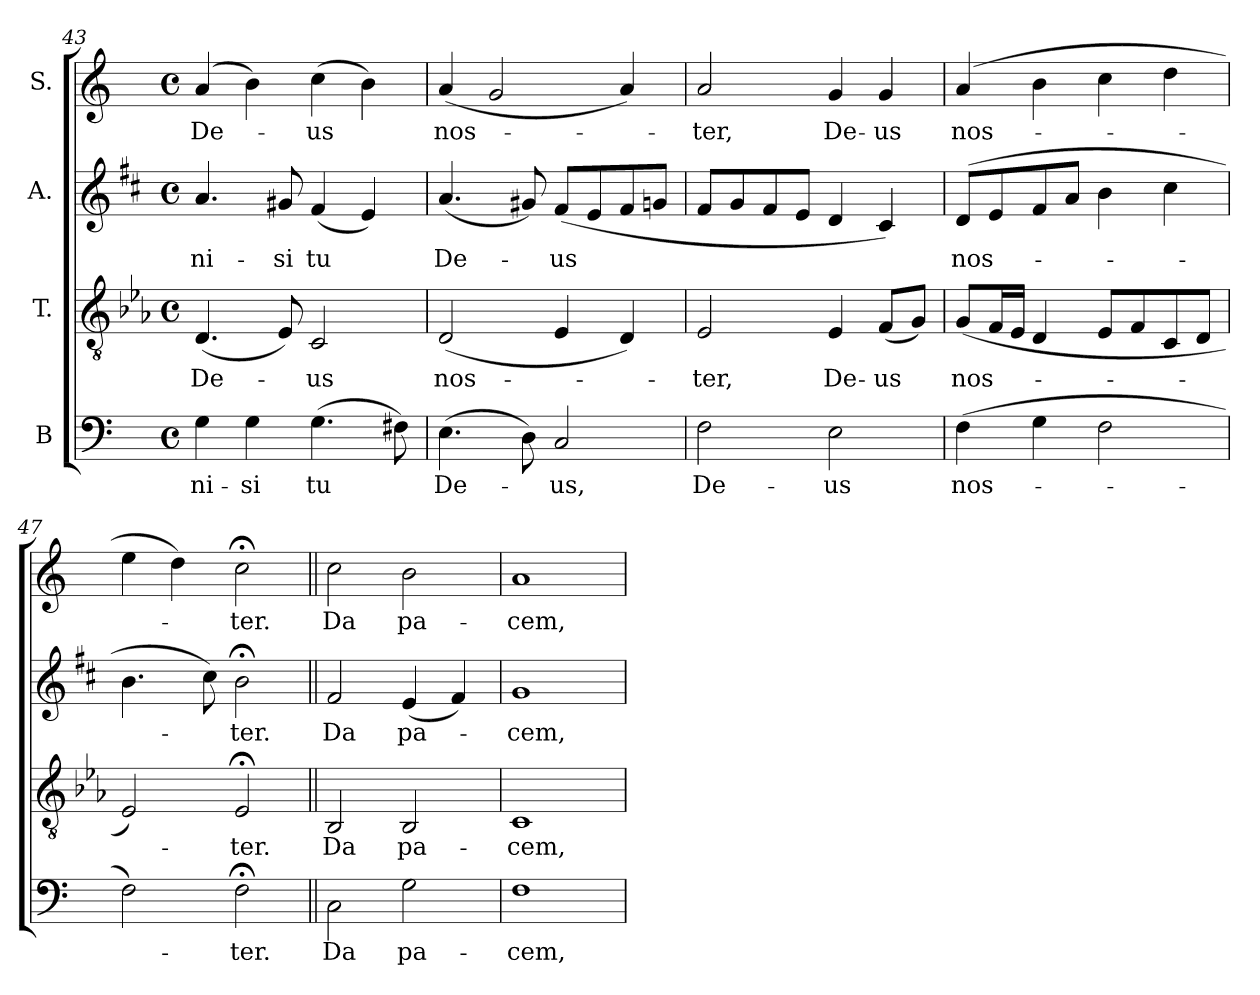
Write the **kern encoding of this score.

**kern	**text	**kern	**text	**kern	**text	**kern	**text
*part4	*part4	*part3	*part3	*part2	*part2	*part1	*part1
*staff4	*staff4	*staff3	*staff3	*staff2	*staff2	*staff1	*staff1
*I"B	*	*I"T.	*	*I"A.	*	*I"S.	*
*clefF4	*	*clefGv2	*	*clefG2	*	*clefG2	*
*	*	*ITrd2c3	*	*ITrd1c2	*	*	*
*k[]	*	*k[]	*	*k[]	*	*k[]	*
*a:	*	*a:	*	*a:	*	*a:	*
*M4/4	*	*M4/4	*	*M4/4	*	*M4/4	*
*met(c)	*	*met(c)	*	*met(c)	*	*met(c)	*
=43	=43	=43	=43	=43	=43	=43	=43
!	!LO:LY:b:color=#000000	!	!	!	!	!	!
!	!	!	!LO:LY:b:color=#000000	!	!	!	!
!	!	!	!	!	!LO:LY:b:color=#000000	!	!
!	!	!	!	!	!	!	!LO:LY:b:color=#000000
4Gi\	ni-	(4.BBi/	De-	4.gi/	ni-	(4ai/	De-
!	!LO:LY:b:color=#000000	!	!	!	!	!	!
4Gi\	-si	.	.	.	.	4bi\)	.
!	!	!	!	!	!LO:LY:b:color=#000000	!	!
.	.	8Ci/)	.	8f#Xi/	-si	.	.
!	!LO:LY:b:color=#000000	!	!	!	!	!	!
!	!	!	!LO:LY:b:color=#000000	!	!	!	!
!	!	!	!	!	!LO:LY:b:color=#000000	!	!
!	!	!	!	!	!	!	!LO:LY:b:color=#000000
(4.Gi\	tu	2AAi/	-us	(4ei/	tu	(4cci\	-us
.	.	.	.	4di/)	.	4bi\)	.
8F#Xi\)	.	.	.	.	.	.	.
=44	=44	=44	=44	=44	=44	=44	=44
!	!LO:LY:b:color=#000000	!	!	!	!	!	!
!	!	!	!LO:LY:b:color=#000000	!	!	!	!
!	!	!	!	!	!LO:LY:b:color=#000000	!	!
!	!	!	!	!	!	!	!LO:LY:b:color=#000000
(4.Ei\	De-	(2BBi/	nos-	(4.gi/	De-	(4ai/	nos-
.	.	.	.	.	.	2gi/	.
8Di\)	.	.	.	8f#Xi/)	.	.	.
!	!LO:LY:b:color=#000000	!	!	!	!	!	!
!	!	!	!	!	!LO:LY:b:color=#000000	!	!
2Ci/	-us,	4Ci/	.	(8ei/L	-us	.	.
.	.	.	.	8di/	.	.	.
.	.	4BBi/)	.	8ei/	.	4ai/)	.
.	.	.	.	8fni/J	.	.	.
=45	=45	=45	=45	=45	=45	=45	=45
!	!LO:LY:b:color=#000000	!	!	!	!	!	!
!	!	!	!LO:LY:b:color=#000000	!	!	!	!
!	!	!	!	!	!	!	!LO:LY:b:color=#000000
2Fi\	De-	2Ci/	-ter,	8ei/L	.	2ai/	-ter,
.	.	.	.	8fi/	.	.	.
.	.	.	.	8ei/	.	.	.
.	.	.	.	8di/J	.	.	.
!	!LO:LY:b:color=#000000	!	!	!	!	!	!
!	!	!	!LO:LY:b:color=#000000	!	!	!	!
!	!	!	!	!	!	!	!LO:LY:b:color=#000000
2Ei\	-us	4Ci/	De-	4ci/	.	4gi/	De-
!	!	!	!LO:LY:b:color=#000000	!	!	!	!
!	!	!	!	!	!	!	!LO:LY:b:color=#000000
.	.	(8Di/L	-us	4Bi/)	.	4gi/	-us
.	.	8Ei/J)	.	.	.	.	.
!!LO:LB:g=z
=46	=46	=46	=46	=46	=46	=46	=46
!	!LO:LY:b:color=#000000	!	!	!	!	!	!
!	!	!	!LO:LY:b:color=#000000	!	!	!	!
!	!	!	!	!	!LO:LY:b:color=#000000	!	!
!	!	!	!	!	!	!	!LO:LY:b:color=#000000
(4Fi\	nos-	(8Ei/L	nos-	(8ci/L	nos-	(4ai/	nos-
.	.	16Di/L	.	8di/	.	.	.
.	.	16Ci/JJ	.	.	.	.	.
4Gi\	.	4BBi/	.	8ei/	.	4bi\	.
.	.	.	.	8gi/J	.	.	.
2Fi\	.	8Ci/L	.	4ai\	.	4cci\	.
.	.	8Di/	.	.	.	.	.
.	.	8AAi/	.	4bi\	.	4ddi\	.
.	.	8BBi/J	.	.	.	.	.
=47	=47	=47	=47	=47	=47	=47	=47
2Fi\)	.	2Ci/)	.	4.ai\	.	4eei\	.
.	.	.	.	.	.	4ddi\)	.
.	.	.	.	8bi\)	.	.	.
!	!LO:LY:b:color=#000000	!	!	!	!	!	!
!	!	!	!LO:LY:b:color=#000000	!	!	!	!
!	!	!	!	!	!LO:LY:b:color=#000000	!	!
!	!	!	!	!	!	!	!LO:LY:b:color=#000000
2F;i\	-ter.	2C;i/	-ter.	2a;i\	-ter.	2cc;i\	-ter.
=48||	=48||	=48||	=48||	=48||	=48||	=48||	=48||
!	!LO:LY:b:color=#000000	!	!	!	!	!	!
!	!	!	!LO:LY:b:color=#000000	!	!	!	!
!	!	!	!	!	!LO:LY:b:color=#000000	!	!
!	!	!	!	!	!	!	!LO:LY:b:color=#000000
2Ci\	Da	2GGi/	Da	2ei/	Da	2cci\	Da
!	!LO:LY:b:color=#000000	!	!	!	!	!	!
!	!	!	!LO:LY:b:color=#000000	!	!	!	!
!	!	!	!	!	!LO:LY:b:color=#000000	!	!
!	!	!	!	!	!	!	!LO:LY:b:color=#000000
2Gi\	pa-	2GGi/	pa-	(4di/	pa-	2bi\	pa-
.	.	.	.	4ei/)	.	.	.
=49	=49	=49	=49	=49	=49	=49	=49
!	!LO:LY:b:color=#000000	!	!	!	!	!	!
!	!	!	!LO:LY:b:color=#000000	!	!	!	!
!	!	!	!	!	!LO:LY:b:color=#000000	!	!
!	!	!	!	!	!	!	!LO:LY:b:color=#000000
1Fi	-cem,	1AAi	-cem,	1fi	-cem,	1ai	-cem,
=	=	=	=	=	=	=	=
*-	*-	*-	*-	*-	*-	*-	*-
